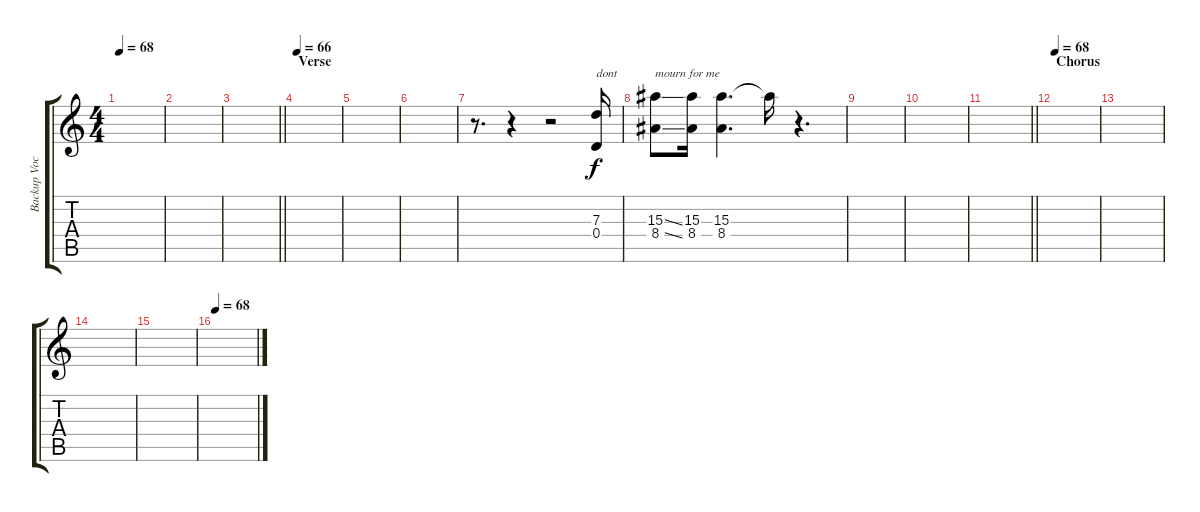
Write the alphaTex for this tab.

\track ("Backup Vocals" "Backup Voc") {instrument distortionguitar}
\staff {score tabs}
\tuning (E4 B3 G3 D3 A2 E2) {hide}
\ts (4 4)
\tempo 68
\clef g2
\ks c
|
|
\barLineRight lightlight
|
\section ("" "Verse")
\tempo 66
|
|
|
r.8{d} r.4 r.2 (7.3 0.4).16{txt "dont"} |
(15.3{ss} 8.4{ss}).8{txt "mourn for me"} (15.3 8.4).16 (15.3 8.4).4{d} 15.3{t}.16 r.4{d} |
|
|
\barLineRight lightlight
|
\section ("" "Chorus")
\tempo 68
|
|
|
|
\tempo 68
